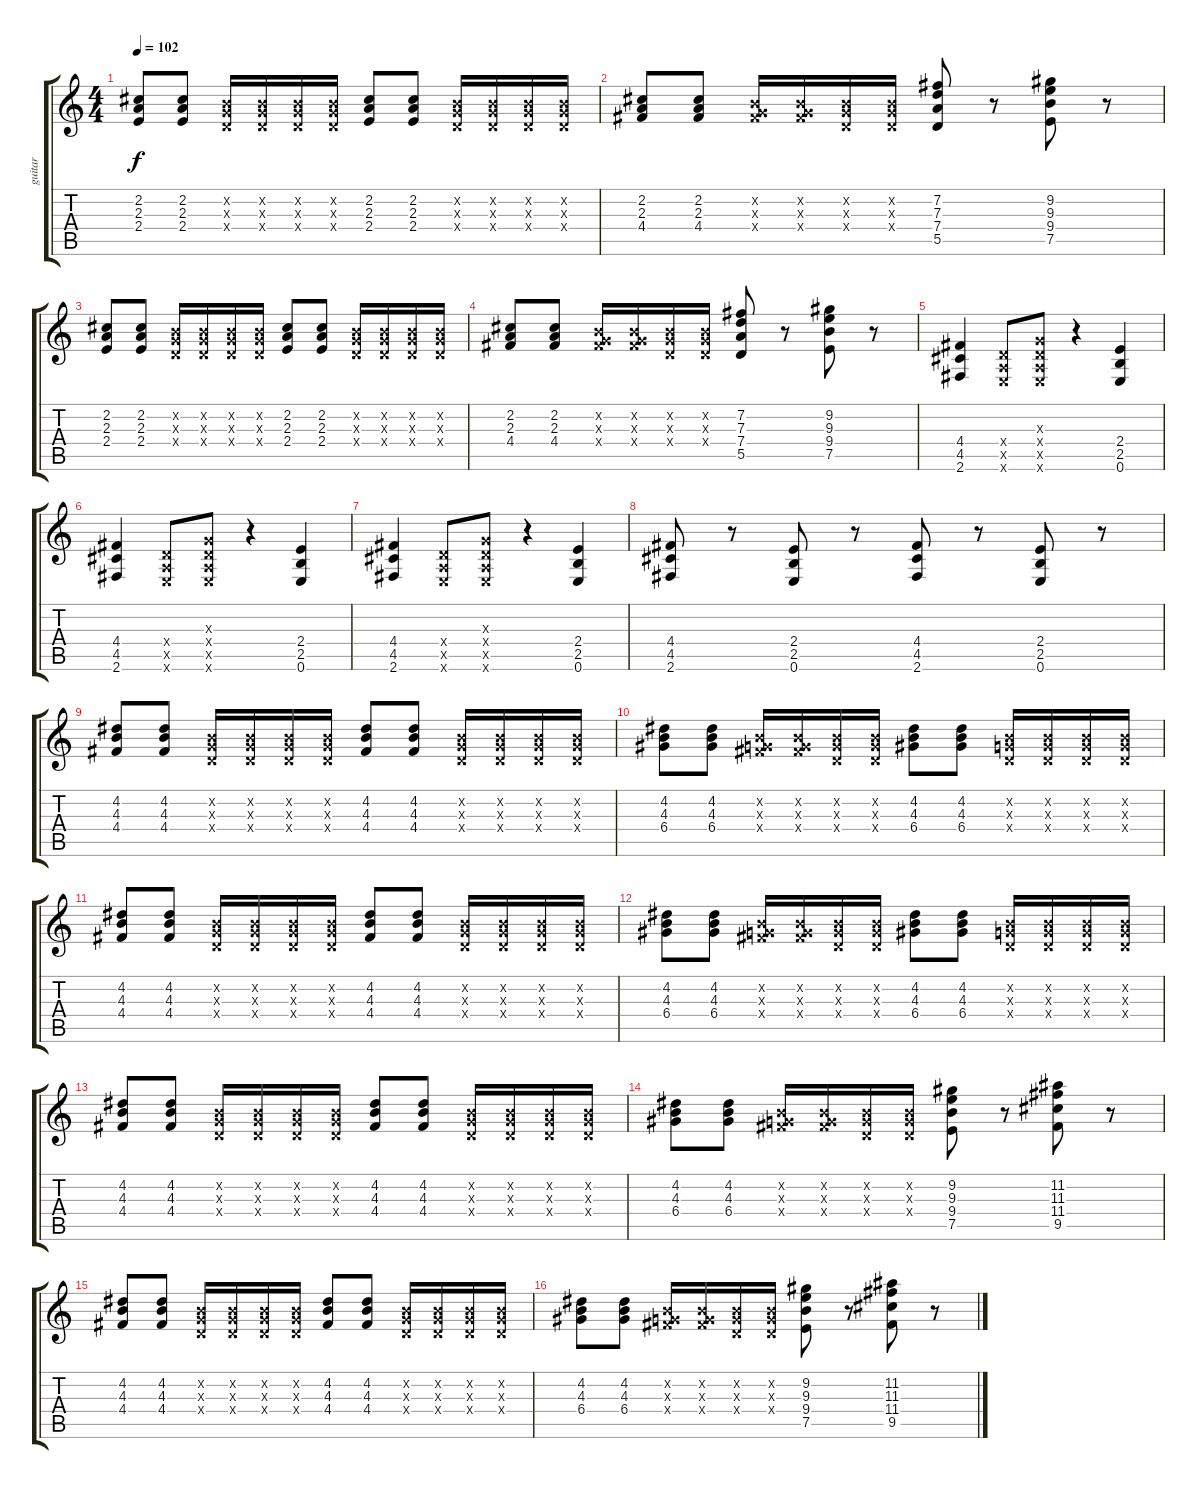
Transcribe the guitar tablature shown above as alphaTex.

\track ("guitar" "guitar") {instrument acousticguitarsteel}
\staff {score tabs}
\tuning (E4 B3 G3 D3 A2 E2) {hide}
\ts (4 4)
\tempo 102
\clef g2
\ks c
(2.2 2.3 2.4).8{dy f} (2.2 2.3 2.4).8 (0.2{x} 0.3{x} 0.4{x}).16 (0.2{x} 0.3{x} 0.4{x}).16 (0.2{x} 0.3{x} 0.4{x}).16 (0.2{x} 0.3{x} 0.4{x}).16 (2.2 2.3 2.4).8 (2.2 2.3 2.4).8 (0.2{x} 0.3{x} 0.4{x}).16 (0.2{x} 0.3{x} 0.4{x}).16 (0.2{x} 0.3{x} 0.4{x}).16 (0.2{x} 0.3{x} 0.4{x}).16 |
(2.2 2.3 4.4).8 (2.2 2.3 4.4).8 (0.2{x} 0.3{x} 4.4{x}).16 (0.2{x} 0.3{x} 4.4{x}).16 (0.2{x} 0.3{x} 0.4{x}).16 (0.2{x} 0.3{x} 0.4{x}).16 (7.2 7.3 7.4 5.5).8 r.8 (9.2 9.3 9.4 7.5).8 r.8 |
(2.2 2.3 2.4).8 (2.2 2.3 2.4).8 (0.2{x} 0.3{x} 0.4{x}).16 (0.2{x} 0.3{x} 0.4{x}).16 (0.2{x} 0.3{x} 0.4{x}).16 (0.2{x} 0.3{x} 0.4{x}).16 (2.2 2.3 2.4).8 (2.2 2.3 2.4).8 (0.2{x} 0.3{x} 0.4{x}).16 (0.2{x} 0.3{x} 0.4{x}).16 (0.2{x} 0.3{x} 0.4{x}).16 (0.2{x} 0.3{x} 0.4{x}).16 |
(2.2 2.3 4.4).8 (2.2 2.3 4.4).8 (0.2{x} 0.3{x} 4.4{x}).16 (0.2{x} 0.3{x} 4.4{x}).16 (0.2{x} 0.3{x} 0.4{x}).16 (0.2{x} 0.3{x} 0.4{x}).16 (7.2 7.3 7.4 5.5).8 r.8 (9.2 9.3 9.4 7.5).8 r.8 |
(4.4 4.5 2.6).4{volume 16 instrument distortionguitar} (0.4{x} 0.5{x} 0.6{x}).8 (0.3{x} 0.4{x} 0.5{x} 0.6{x}).8 r.4 (2.4 2.5 0.6).4 |
(4.4 4.5 2.6).4 (0.4{x} 0.5{x} 0.6{x}).8 (0.3{x} 0.4{x} 0.5{x} 0.6{x}).8 r.4 (2.4 2.5 0.6).4 |
(4.4 4.5 2.6).4 (0.4{x} 0.5{x} 0.6{x}).8 (0.3{x} 0.4{x} 0.5{x} 0.6{x}).8 r.4 (2.4 2.5 0.6).4 |
(4.4 4.5 2.6).8 r.8 (2.4 2.5 0.6).8 r.8 (4.4 4.5 2.6).8 r.8 (2.4 2.5 0.6).8 r.8 |
(4.2 4.3 4.4).8{volume 8 instrument electricguitarclean} (4.2 4.3 4.4).8 (0.2{x} 0.3{x} 0.4{x}).16 (0.2{x} 0.3{x} 0.4{x}).16 (0.2{x} 0.3{x} 0.4{x}).16 (0.2{x} 0.3{x} 0.4{x}).16 (4.2 4.3 4.4).8 (4.2 4.3 4.4).8 (0.2{x} 0.3{x} 0.4{x}).16 (0.2{x} 0.3{x} 0.4{x}).16 (0.2{x} 0.3{x} 0.4{x}).16 (0.2{x} 0.3{x} 0.4{x}).16 |
(4.2 4.3 6.4).8 (4.2 4.3 6.4).8 (0.2{x} 0.3{x} 4.4{x}).16 (0.2{x} 0.3{x} 4.4{x}).16 (0.2{x} 0.3{x} 0.4{x}).16 (0.2{x} 0.3{x} 0.4{x}).16 (4.2 4.3 6.4).8 (4.2 4.3 6.4).8 (0.2{x} 0.3{x} 0.4{x}).16 (0.2{x} 0.3{x} 0.4{x}).16 (0.2{x} 0.3{x} 0.4{x}).16 (0.2{x} 0.3{x} 0.4{x}).16 |
(4.2 4.3 4.4).8 (4.2 4.3 4.4).8 (0.2{x} 0.3{x} 0.4{x}).16 (0.2{x} 0.3{x} 0.4{x}).16 (0.2{x} 0.3{x} 0.4{x}).16 (0.2{x} 0.3{x} 0.4{x}).16 (4.2 4.3 4.4).8 (4.2 4.3 4.4).8 (0.2{x} 0.3{x} 0.4{x}).16 (0.2{x} 0.3{x} 0.4{x}).16 (0.2{x} 0.3{x} 0.4{x}).16 (0.2{x} 0.3{x} 0.4{x}).16 |
(4.2 4.3 6.4).8 (4.2 4.3 6.4).8 (0.2{x} 0.3{x} 4.4{x}).16 (0.2{x} 0.3{x} 4.4{x}).16 (0.2{x} 0.3{x} 0.4{x}).16 (0.2{x} 0.3{x} 0.4{x}).16 (4.2 4.3 6.4).8 (4.2 4.3 6.4).8 (0.2{x} 0.3{x} 0.4{x}).16 (0.2{x} 0.3{x} 0.4{x}).16 (0.2{x} 0.3{x} 0.4{x}).16 (0.2{x} 0.3{x} 0.4{x}).16 |
(4.2 4.3 4.4).8 (4.2 4.3 4.4).8 (0.2{x} 0.3{x} 0.4{x}).16 (0.2{x} 0.3{x} 0.4{x}).16 (0.2{x} 0.3{x} 0.4{x}).16 (0.2{x} 0.3{x} 0.4{x}).16 (4.2 4.3 4.4).8 (4.2 4.3 4.4).8 (0.2{x} 0.3{x} 0.4{x}).16 (0.2{x} 0.3{x} 0.4{x}).16 (0.2{x} 0.3{x} 0.4{x}).16 (0.2{x} 0.3{x} 0.4{x}).16 |
(4.2 4.3 6.4).8 (4.2 4.3 6.4).8 (0.2{x} 0.3{x} 4.4{x}).16 (0.2{x} 0.3{x} 4.4{x}).16 (0.2{x} 0.3{x} 0.4{x}).16 (0.2{x} 0.3{x} 0.4{x}).16 (9.2 9.3 9.4 7.5).8 r.8 (11.2 11.3 11.4 9.5).8 r.8 |
(4.2 4.3 4.4).8 (4.2 4.3 4.4).8 (0.2{x} 0.3{x} 0.4{x}).16 (0.2{x} 0.3{x} 0.4{x}).16 (0.2{x} 0.3{x} 0.4{x}).16 (0.2{x} 0.3{x} 0.4{x}).16 (4.2 4.3 4.4).8 (4.2 4.3 4.4).8 (0.2{x} 0.3{x} 0.4{x}).16 (0.2{x} 0.3{x} 0.4{x}).16 (0.2{x} 0.3{x} 0.4{x}).16 (0.2{x} 0.3{x} 0.4{x}).16 |
(4.2 4.3 6.4).8 (4.2 4.3 6.4).8 (0.2{x} 0.3{x} 4.4{x}).16 (0.2{x} 0.3{x} 4.4{x}).16 (0.2{x} 0.3{x} 0.4{x}).16 (0.2{x} 0.3{x} 0.4{x}).16 (9.2 9.3 9.4 7.5).8 r.8 (11.2 11.3 11.4 9.5).8 r.8
